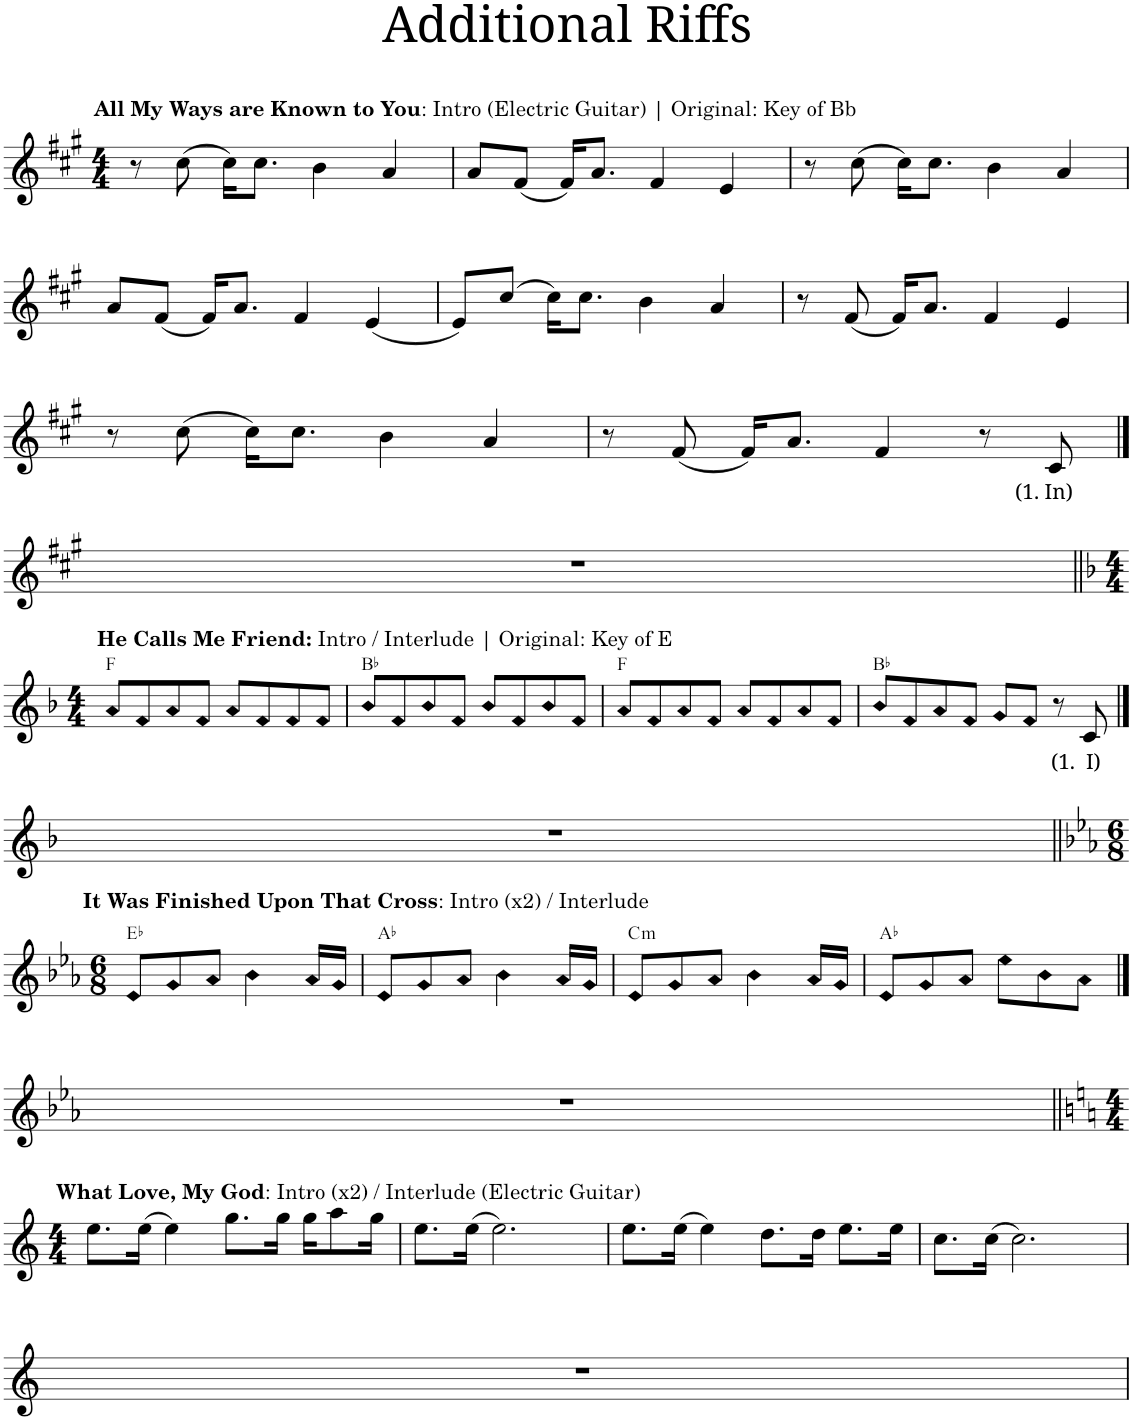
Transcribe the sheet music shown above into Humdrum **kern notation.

**kern	**text	**harte
*part1	*part1	*part1
*staff1	*staff1	*
*I"Piano	*	*
*I'Pno.	*	*
*clefG2	*	*
*k[f#c#g#]	*	*
*M4/4	*	*
=1	=1	=1
8r	.	.
!LO:TX:a:B:t=All My Ways are Known to You	!	!
!LO:TX:a:t=&colon;&nbsp;Intro (Electric Guitar) | Original&colon; Key of Bb	!	!
(8cc#\	.	.
16cc#\KL)	.	.
8.cc#\J	.	.
4b\	.	.
4a/	.	.
=2	=2	=2
8a/L	.	.
(8f#/J	.	.
16f#/KL)	.	.
8.a/J	.	.
4f#/	.	.
4e/	.	.
=3	=3	=3
8r	.	.
(8cc#\	.	.
16cc#\KL)	.	.
8.cc#\J	.	.
4b\	.	.
4a/	.	.
!!LO:LB:g=z
=4	=4	=4
8a/L	.	.
(8f#/J	.	.
16f#/KL)	.	.
8.a/J	.	.
4f#/	.	.
(4e/	.	.
=5	=5	=5
8e/L)	.	.
(8cc#/J	.	.
16cc#\KL)	.	.
8.cc#\J	.	.
4b\	.	.
4a/	.	.
=6	=6	=6
8r	.	.
(8f#/	.	.
16f#/KL)	.	.
8.a/J	.	.
4f#/	.	.
4e/	.	.
!!LO:LB:g=z
=7	=7	=7
8r	.	.
(8cc#\	.	.
16cc#\KL)	.	.
8.cc#\J	.	.
4b\	.	.
4a/	.	.
=8	=8	=8
8r	.	.
(8f#/	.	.
16f#/KL)	.	.
8.a/J	.	.
4f#/	.	.
8r	.	.
!	!LO:LY:b	!
8c#/	(1. In)	.
!!LO:LB:g=z
==9	==9	==9
*k[f#c#g#]	*	*
1r	.	.
!!LO:LB:g=z
=10||	=10||	=10||
*k[b-]	*	*
*M4/4	*	*
!LO:TX:a:B:t=He Calls Me Friend&colon;	!	!
!LO:TX:a:t=Intro / Interlude | Original&colon; Key of E	!	!
!LO:N:head=diamond	!	!
8a/L	.	F:maj
!LO:N:head=diamond	!	!
8f/	.	.
!LO:N:head=diamond	!	!
8a/	.	.
!LO:N:head=diamond	!	!
8f/J	.	.
!LO:N:head=diamond	!	!
8a/L	.	.
!LO:N:head=diamond	!	!
8f/	.	.
!LO:N:head=diamond	!	!
8f/	.	.
!LO:N:head=diamond	!	!
8f/J	.	.
=11	=11	=11
!LO:N:head=diamond	!	!
8b-/L	.	Bb:maj
!LO:N:head=diamond	!	!
8f/	.	.
!LO:N:head=diamond	!	!
8b-/	.	.
!LO:N:head=diamond	!	!
8f/J	.	.
!LO:N:head=diamond	!	!
8b-/L	.	.
!LO:N:head=diamond	!	!
8f/	.	.
!LO:N:head=diamond	!	!
8b-/	.	.
!LO:N:head=diamond	!	!
8f/J	.	.
=12	=12	=12
!LO:N:head=diamond	!	!
8a/L	.	F:maj
!LO:N:head=diamond	!	!
8f/	.	.
!LO:N:head=diamond	!	!
8a/	.	.
!LO:N:head=diamond	!	!
8f/J	.	.
!LO:N:head=diamond	!	!
8a/L	.	.
!LO:N:head=diamond	!	!
8f/	.	.
!LO:N:head=diamond	!	!
8a/	.	.
!LO:N:head=diamond	!	!
8f/J	.	.
=13	=13	=13
!LO:N:head=diamond	!	!
8b-/L	.	Bb:maj
!LO:N:head=diamond	!	!
8f/	.	.
!LO:N:head=diamond	!	!
8a/	.	.
!LO:N:head=diamond	!	!
8f/J	.	.
!LO:N:head=diamond	!	!
8g/L	.	.
!LO:N:head=diamond	!	!
8f/J	.	.
8r	.	.
!	!LO:LY:b	!
8c/	(1. I)	.
!!LO:LB:g=z
==14	==14	==14
1r	.	.
!!LO:LB:g=z
=15||	=15||	=15||
*k[b-e-a-]	*	*
*M6/8	*	*
!LO:TX:a:B:t=It Was Finished Upon That Cross	!	!
!LO:TX:a:t=&colon; Intro (x2) / Interlude	!	!
8e-/L	.	Eb:maj
8g/	.	.
8a-/J	.	.
4b-\	.	.
16a-/LL	.	.
16g/JJ	.	.
=16	=16	=16
8e-/L	.	Ab:maj
8g/	.	.
8a-/J	.	.
4b-\	.	.
16a-/LL	.	.
16g/JJ	.	.
=17	=17	=17
!	!	!LO:H:kt=m
8e-/L	.	C:min
8g/	.	.
8a-/J	.	.
4b-\	.	.
16a-/LL	.	.
16g/JJ	.	.
=18	=18	=18
8e-/L	.	Ab:maj
8g/	.	.
8a-/J	.	.
8ee-\L	.	.
8b-\	.	.
8a-\J	.	.
!!LO:LB:g=z
==19	==19	==19
2.r	.	.
!!LO:LB:g=z
=20||	=20||	=20||
*k[]	*	*
*M4/4	*	*
!LO:TX:a:B:t=What Love, My God	!	!
!LO:TX:a:t=&colon; Intro (x2) / Interlude (Electric Guitar)	!	!
8.ee\L	.	.
(16ee\Jk	.	.
4ee\)	.	.
8.gg\L	.	.
16gg\Jk	.	.
16gg\KL	.	.
8aa\	.	.
16gg\Jk	.	.
=21	=21	=21
8.ee\L	.	.
(16ee\Jk	.	.
2.ee\)	.	.
=22	=22	=22
8.ee\L	.	.
(16ee\Jk	.	.
4ee\)	.	.
8.dd\L	.	.
16dd\Jk	.	.
8.ee\L	.	.
16ee\Jk	.	.
=23	=23	=23
8.cc\L	.	.
(16cc\Jk	.	.
2.cc\)	.	.
!!LO:LB:g=z
=24	=24	=24
1r	.	.
=	=	=
*-	*-	*-
